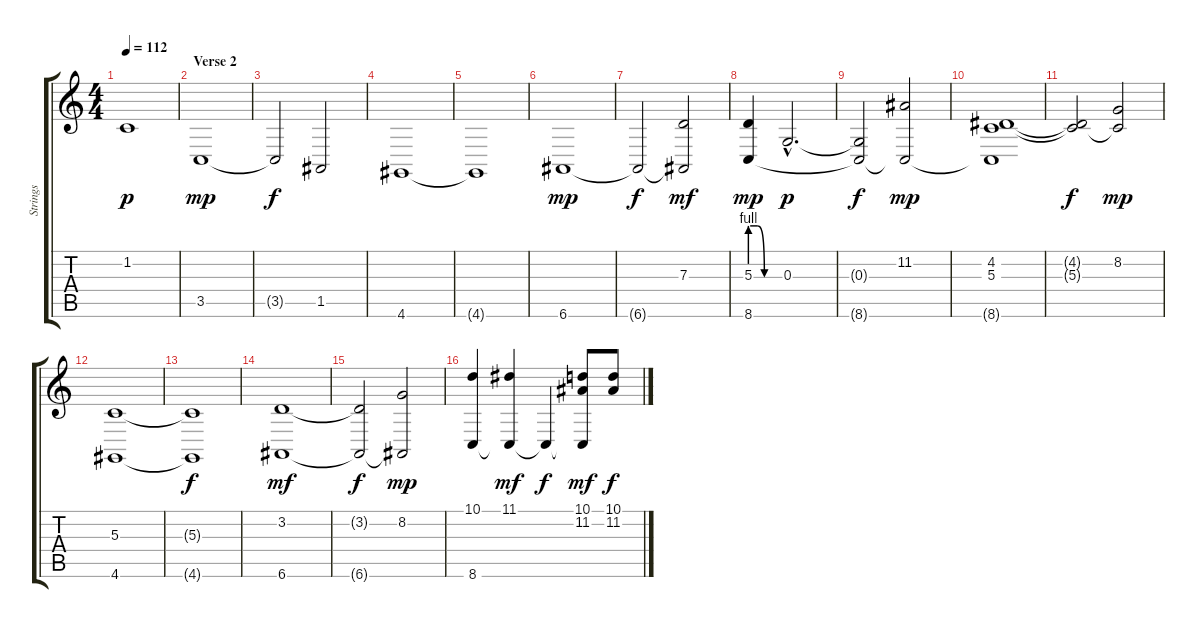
\track ("Strings" "Strings") {instrument stringensemble1}
\staff {score tabs}
\tuning (E4 B3 G3 D3 A2 E2) {hide}
\ts (4 4)
\tempo 112
\clef g2
\ks c
1.2.1{dy p} |
\section ("" "Verse 2")
3.5.1{dy mp} |
3.5{t}.2{dy f} 1.5.2 |
4.6.1 |
4.6{t}.1 |
6.6.1{dy mp} |
6.6{t}.2{dy f} (7.3 6.6{t}).2{dy mf} |
(5.3{be (custom 0 4 14 4 29 0 60 0)} 8.6).4{dy mp} 0.3{hac}.2{d dy p} |
(0.3{t} 8.6{t}).2{dy f} (11.2 8.6{t}).2{dy mp} |
(4.2 5.3 8.6{t}).1 |
(4.2{t} 5.3{t}).2{dy f} (8.2 5.3{t}).2{dy mp} |
(5.3 4.6).1 |
(5.3{t} 4.6{t}).1{dy f} |
(3.2 6.6).1{dy mf} |
(3.2{t} 6.6{t}).2{dy f} (8.2 6.6{t}).2{dy mp} |
(10.1 8.6).4 (11.1 8.6{t}).4{dy mf} 8.6{t}.4{dy f} (10.1 11.2 8.6{t}).8{dy mf} (10.1 11.2).8{dy f}
